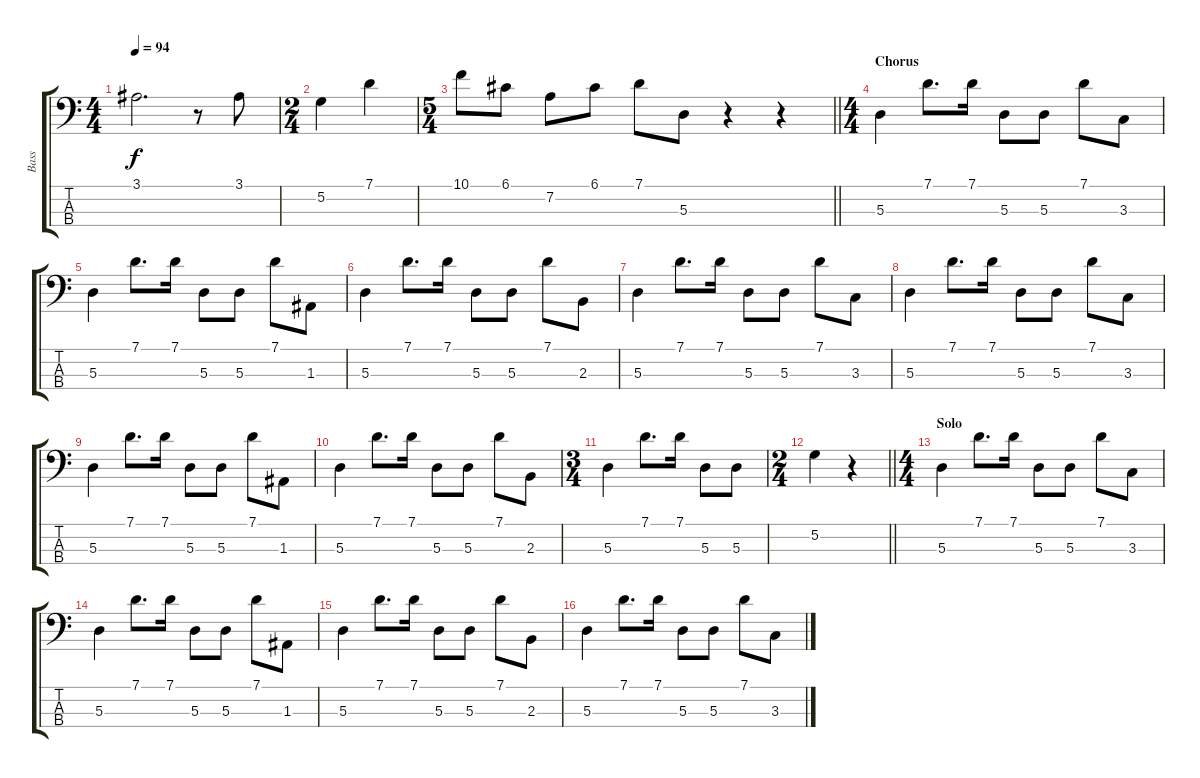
\track ("Bass" "Bass") {instrument electricbassfinger}
\staff {score tabs}
\tuning (G2 D2 A1 E1) {hide}
\ts (4 4)
\tempo 94
\clef f4
\ks c
3.1.2{d dy f} r.8 3.1.8 |
\ts (2 4)
5.2.4 7.1.4 |
\ts (5 4)
\barLineRight lightlight
10.1.8 6.1.8 7.2.8 6.1.8 7.1.8 5.3.8 r.4 r.4 |
\ts (4 4)
\section ("" "Chorus")
5.3.4 7.1.8{d} 7.1.16 5.3.8 5.3.8 7.1.8 3.3.8 |
5.3.4 7.1.8{d} 7.1.16 5.3.8 5.3.8 7.1.8 1.3.8 |
5.3.4 7.1.8{d} 7.1.16 5.3.8 5.3.8 7.1.8 2.3.8 |
5.3.4 7.1.8{d} 7.1.16 5.3.8 5.3.8 7.1.8 3.3.8 |
5.3.4 7.1.8{d} 7.1.16 5.3.8 5.3.8 7.1.8 3.3.8 |
5.3.4 7.1.8{d} 7.1.16 5.3.8 5.3.8 7.1.8 1.3.8 |
5.3.4 7.1.8{d} 7.1.16 5.3.8 5.3.8 7.1.8 2.3.8 |
\ts (3 4)
5.3.4 7.1.8{d} 7.1.16 5.3.8 5.3.8 |
\ts (2 4)
\barLineRight lightlight
5.2.4 r.4 |
\ts (4 4)
\section ("" "Solo")
5.3.4 7.1.8{d} 7.1.16 5.3.8 5.3.8 7.1.8 3.3.8 |
5.3.4 7.1.8{d} 7.1.16 5.3.8 5.3.8 7.1.8 1.3.8 |
5.3.4 7.1.8{d} 7.1.16 5.3.8 5.3.8 7.1.8 2.3.8 |
5.3.4 7.1.8{d} 7.1.16 5.3.8 5.3.8 7.1.8 3.3.8
